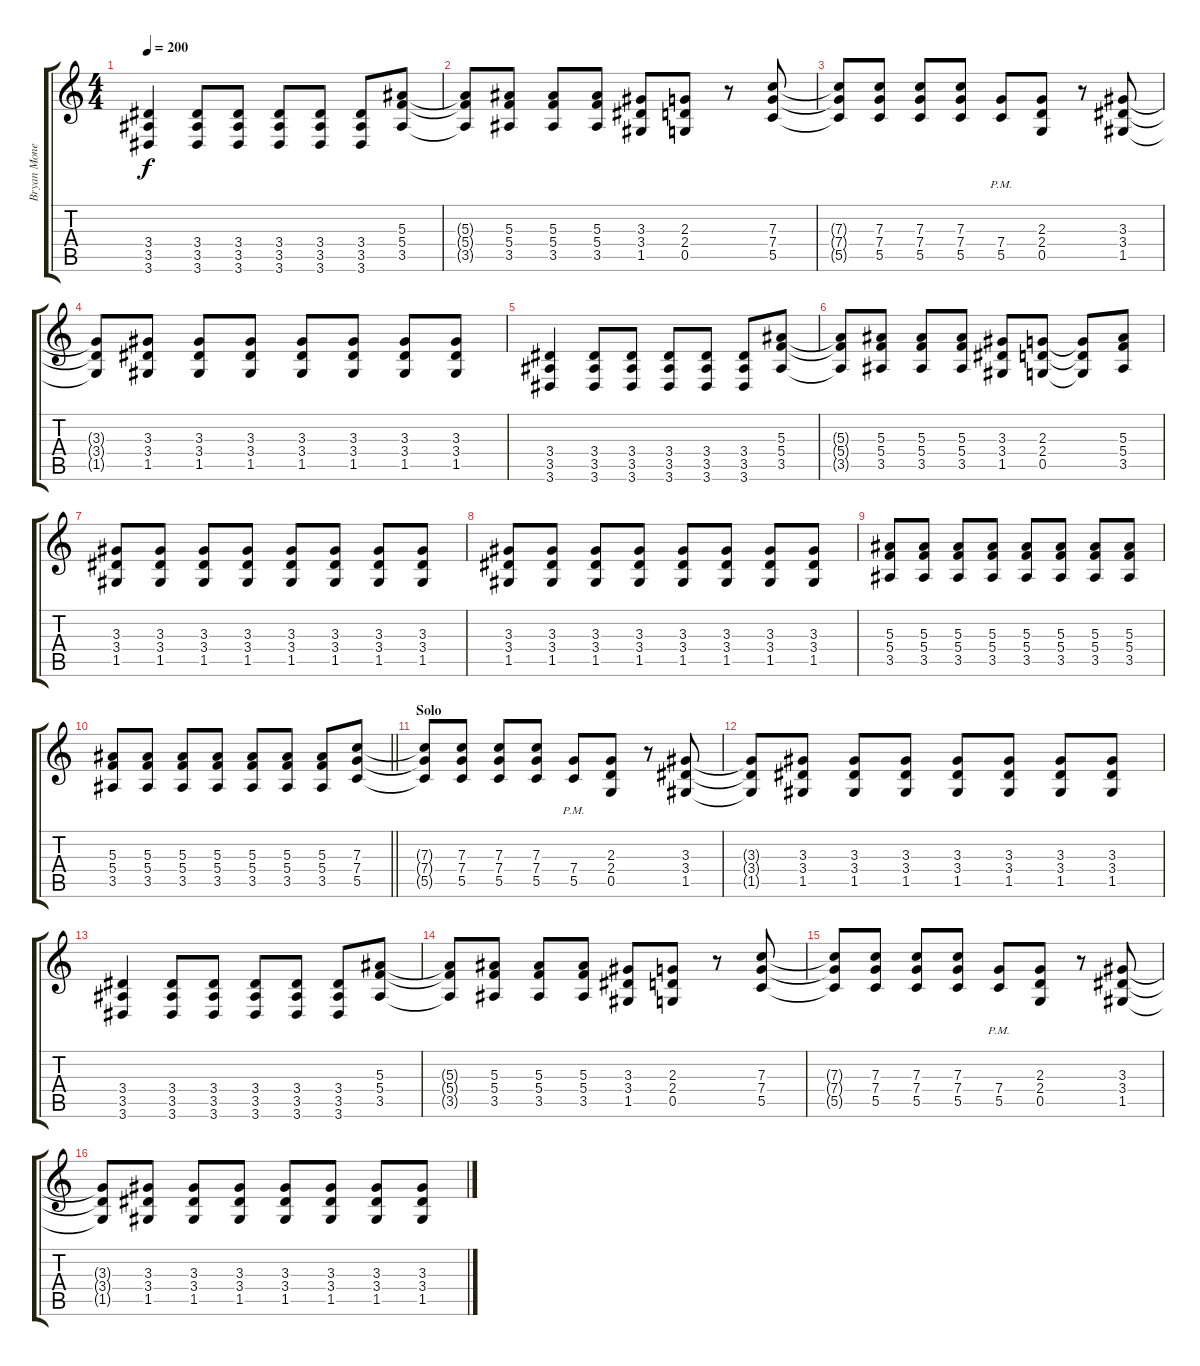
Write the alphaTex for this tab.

\track ("Bryan Money - Guitar" "Bryan Mone") {instrument distortionguitar}
\staff {score tabs}
\tuning (D4 A3 F3 C3 G2 C2) {hide}
\ts (4 4)
\tempo 200
\clef g2
\ks c
(3.4 3.5 3.6).4{dy f} (3.4 3.5 3.6).8 (3.4 3.5 3.6).8 (3.4 3.5 3.6).8 (3.4 3.5 3.6).8 (3.4 3.5 3.6).8 (5.3 5.4 3.5).8 |
(5.3{t} 5.4{t} 3.5{t}).8 (5.3 5.4 3.5).8 (5.3 5.4 3.5).8 (5.3 5.4 3.5).8 (3.3 3.4 1.5).8 (2.3 2.4 0.5).8 r.8 (7.3 7.4 5.5).8 |
(7.3{t} 7.4{t} 5.5{t}).8 (7.3 7.4 5.5).8 (7.3 7.4 5.5).8 (7.3 7.4 5.5).8 (7.4{pm} 5.5{pm}).8 (2.3 2.4 0.5).8 r.8 (3.3 3.4 1.5).8 |
(3.3{t} 3.4{t} 1.5{t}).8 (3.3 3.4 1.5).8 (3.3 3.4 1.5).8 (3.3 3.4 1.5).8 (3.3 3.4 1.5).8 (3.3 3.4 1.5).8 (3.3 3.4 1.5).8 (3.3 3.4 1.5).8 |
(3.4 3.5 3.6).4 (3.4 3.5 3.6).8 (3.4 3.5 3.6).8 (3.4 3.5 3.6).8 (3.4 3.5 3.6).8 (3.4 3.5 3.6).8 (5.3 5.4 3.5).8 |
(5.3{t} 5.4{t} 3.5{t}).8 (5.3 5.4 3.5).8 (5.3 5.4 3.5).8 (5.3 5.4 3.5).8 (3.3 3.4 1.5).8 (2.3 2.4 0.5).8 (2.3{t} 2.4{t} 0.5{t}).8 (5.3 5.4 3.5).8 |
(3.3 3.4 1.5).8 (3.3 3.4 1.5).8 (3.3 3.4 1.5).8 (3.3 3.4 1.5).8 (3.3 3.4 1.5).8 (3.3 3.4 1.5).8 (3.3 3.4 1.5).8 (3.3 3.4 1.5).8 |
(3.3 3.4 1.5).8 (3.3 3.4 1.5).8 (3.3 3.4 1.5).8 (3.3 3.4 1.5).8 (3.3 3.4 1.5).8 (3.3 3.4 1.5).8 (3.3 3.4 1.5).8 (3.3 3.4 1.5).8 |
(5.3 5.4 3.5).8 (5.3 5.4 3.5).8 (5.3 5.4 3.5).8 (5.3 5.4 3.5).8 (5.3 5.4 3.5).8 (5.3 5.4 3.5).8 (5.3 5.4 3.5).8 (5.3 5.4 3.5).8 |
\barLineRight lightlight
(5.3 5.4 3.5).8 (5.3 5.4 3.5).8 (5.3 5.4 3.5).8 (5.3 5.4 3.5).8 (5.3 5.4 3.5).8 (5.3 5.4 3.5).8 (5.3 5.4 3.5).8 (7.3 7.4 5.5).8 |
\section ("" "Solo")
(7.3{t} 7.4{t} 5.5{t}).8 (7.3 7.4 5.5).8 (7.3 7.4 5.5).8 (7.3 7.4 5.5).8 (7.4{pm} 5.5{pm}).8 (2.3 2.4 0.5).8 r.8 (3.3 3.4 1.5).8 |
(3.3{t} 3.4{t} 1.5{t}).8 (3.3 3.4 1.5).8 (3.3 3.4 1.5).8 (3.3 3.4 1.5).8 (3.3 3.4 1.5).8 (3.3 3.4 1.5).8 (3.3 3.4 1.5).8 (3.3 3.4 1.5).8 |
(3.4 3.5 3.6).4 (3.4 3.5 3.6).8 (3.4 3.5 3.6).8 (3.4 3.5 3.6).8 (3.4 3.5 3.6).8 (3.4 3.5 3.6).8 (5.3 5.4 3.5).8 |
(5.3{t} 5.4{t} 3.5{t}).8 (5.3 5.4 3.5).8 (5.3 5.4 3.5).8 (5.3 5.4 3.5).8 (3.3 3.4 1.5).8 (2.3 2.4 0.5).8 r.8 (7.3 7.4 5.5).8 |
(7.3{t} 7.4{t} 5.5{t}).8 (7.3 7.4 5.5).8 (7.3 7.4 5.5).8 (7.3 7.4 5.5).8 (7.4{pm} 5.5{pm}).8 (2.3 2.4 0.5).8 r.8 (3.3 3.4 1.5).8 |
(3.3{t} 3.4{t} 1.5{t}).8 (3.3 3.4 1.5).8 (3.3 3.4 1.5).8 (3.3 3.4 1.5).8 (3.3 3.4 1.5).8 (3.3 3.4 1.5).8 (3.3 3.4 1.5).8 (3.3 3.4 1.5).8
